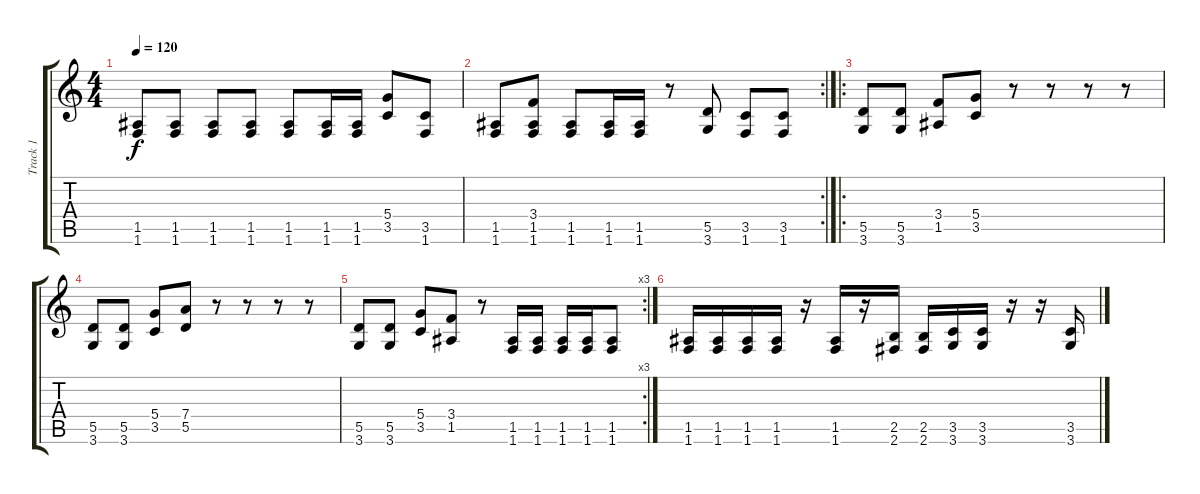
\track ("Track 1" "Track 1") {instrument distortionguitar}
\staff {score tabs}
\tuning (E4 B3 G3 D3 A2 E2) {hide}
\ts (4 4)
\tempo 120
\clef g2
\ks c
(1.5 1.6).8{dy f} (1.5 1.6).8 (1.5 1.6).8 (1.5 1.6).8 (1.5 1.6).8 (1.5 1.6).16 (1.5 1.6).16 (5.4 3.5).8 (3.5 1.6).8 |
\rc 2
(1.5 1.6).8 (3.4 1.5 1.6).8 (1.5 1.6).8 (1.5 1.6).16 (1.5 1.6).16 r.8 (5.5 3.6).8 (3.5 1.6).8 (3.5 1.6).8 |
\ro
(5.5 3.6).8 (5.5 3.6).8 (3.4 1.5).8 (5.4 3.5).8 r.8 r.8 r.8 r.8 |
(5.5 3.6).8 (5.5 3.6).8 (5.4 3.5).8 (7.4 5.5).8 r.8 r.8 r.8 r.8 |
\rc 3
(5.5 3.6).8 (5.5 3.6).8 (5.4 3.5).8 (3.4 1.5).8 r.8 (1.5 1.6).16 (1.5 1.6).16 (1.5 1.6).16 (1.5 1.6).16 (1.5 1.6).8 |
(1.5 1.6).16 (1.5 1.6).16 (1.5 1.6).16 (1.5 1.6).16 r.16 (1.5 1.6).16 r.16 (2.5 2.6).16 (2.5 2.6).16 (3.5 3.6).16 (3.5 3.6).16 r.16 r.16 (3.5 3.6).16
